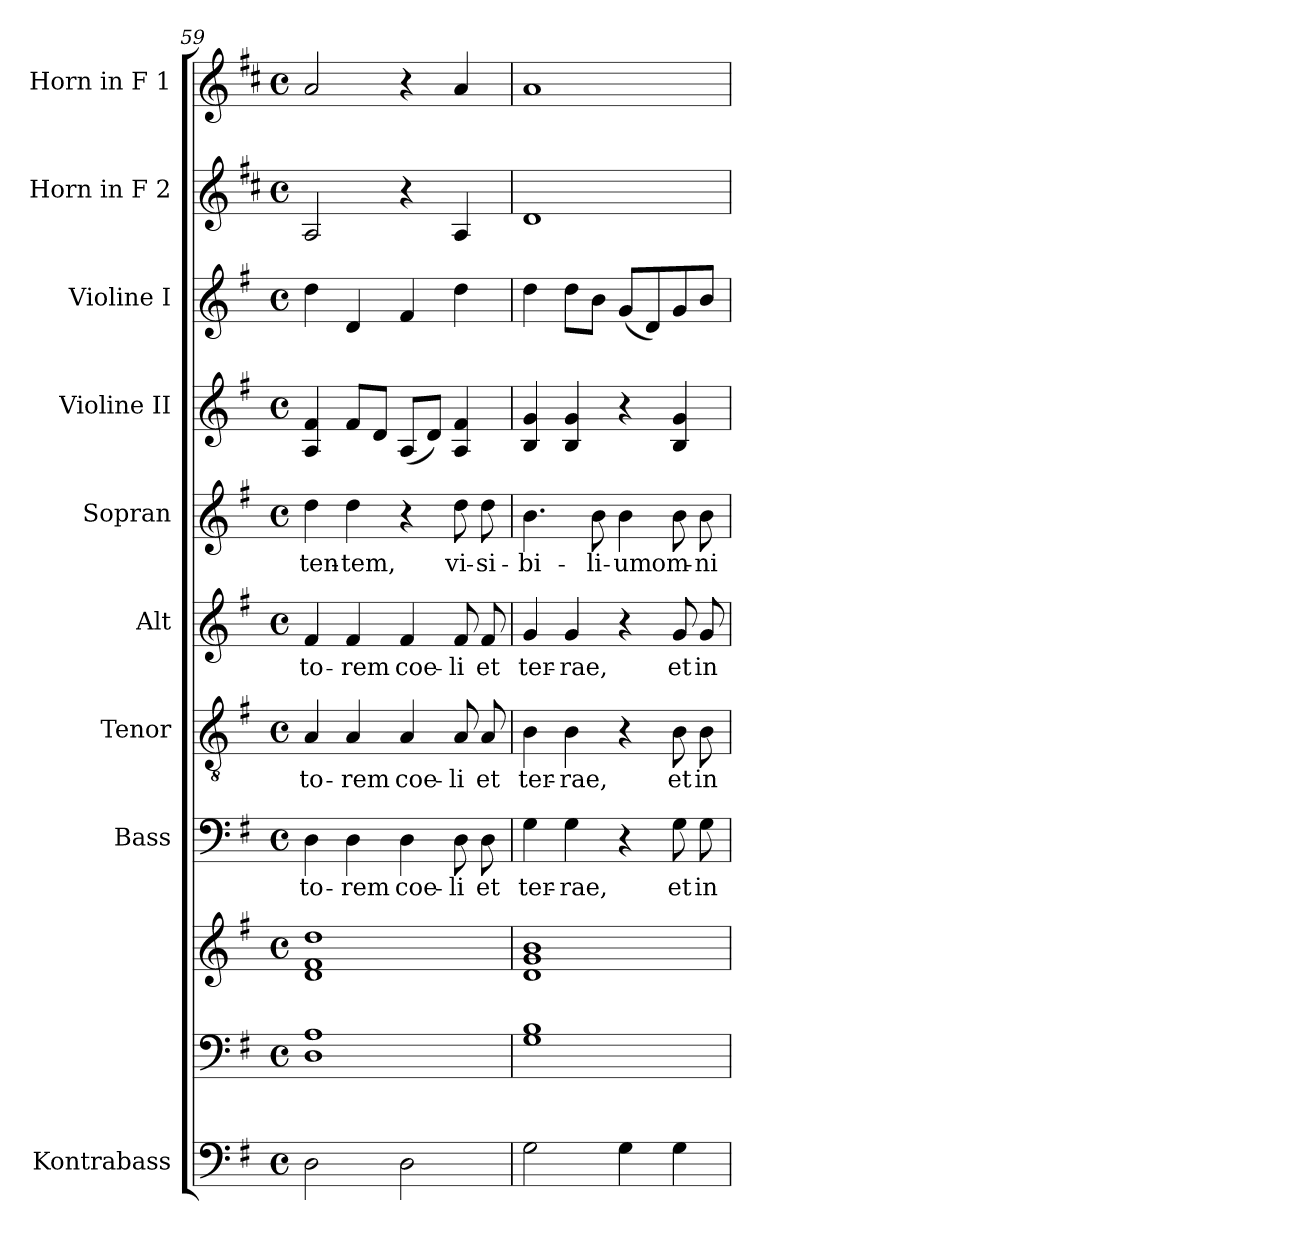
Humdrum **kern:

**kern	**kern	**kern	**kern	**text	**kern	**text	**kern	**text	**kern	**text	**kern	**kern	**kern	**kern
*part10	*part9	*part9	*part8	*part8	*part7	*part7	*part6	*part6	*part5	*part5	*part4	*part3	*part2	*part1
*staff11	*staff10	*staff9	*staff8	*staff8	*staff7	*staff7	*staff6	*staff6	*staff5	*staff5	*staff4	*staff3	*staff2	*staff1
*I"Kontrabass	*	*	*I"Bass	*	*I"Tenor	*	*I"Alt	*	*I"Sopran	*	*I"Violine II	*I"Violine I	*I"Horn in F 2	*I"Horn in F 1
*I'Kb.	*	*	*I'B.	*	*I'T.	*	*I'A.	*	*I'S.	*	*I'Vl. II	*I'Vl. I	*	*
*clefF4	*clefF4	*clefG2	*clefF4	*	*clefGv2	*	*clefG2	*	*clefG2	*	*clefG2	*clefG2	*clefG2	*clefG2
*ITrd7c12	*	*	*	*	*	*	*	*	*	*	*	*	*ITrd4c7	*ITrd4c7
*k[f#]	*k[f#]	*k[f#]	*k[f#]	*	*k[f#]	*	*k[f#]	*	*k[f#]	*	*k[f#]	*k[f#]	*k[f#]	*k[f#]
*G:	*G:	*G:	*G:	*	*G:	*	*G:	*	*G:	*	*G:	*G:	*G:	*G:
*M4/4	*M4/4	*M4/4	*M4/4	*	*M4/4	*	*M4/4	*	*M4/4	*	*M4/4	*M4/4	*M4/4	*M4/4
*met(c)	*met(c)	*met(c)	*met(c)	*	*met(c)	*	*met(c)	*	*met(c)	*	*met(c)	*met(c)	*met(c)	*met(c)
=59	=59	=59	=59	=59	=59	=59	=59	=59	=59	=59	=59	=59	=59	=59
*	*	*^	*	*	*	*	*	*	*	*	*	*	*	*
!	!	!	!	!	!LO:LY:b	!	!LO:LY:b	!	!LO:LY:b	!	!LO:LY:b	!	!	!	!
2DD\	1D 1A	1f# 1dd	1d	4D\	-to-	4A/	-to-	4f#/	-to-	4dd\	-ten-	4A/ 4f#/	4dd\	2D/	2d/
!	!	!	!	!	!LO:LY:b	!	!LO:LY:b	!	!LO:LY:b	!	!LO:LY:b	!	!	!	!
.	.	.	.	4D\	-rem	4A/	-rem	4f#/	-rem	4dd\	-tem,	8f#/L	4d/	.	.
.	.	.	.	.	.	.	.	.	.	.	.	8d/J	.	.	.
!	!	!	!	!	!LO:LY:b	!	!LO:LY:b	!	!LO:LY:b	!	!	!	!	!	!
2DD\	.	.	.	4D\	coe-	4A/	coe-	4f#/	coe-	4r	.	(<8A/L	4f#/	4r	4r
.	.	.	.	.	.	.	.	.	.	.	.	8d/J)	.	.	.
!	!	!	!	!	!LO:LY:b	!	!LO:LY:b	!	!LO:LY:b	!	!LO:LY:b	!	!	!	!
.	.	.	.	8D\	-li	8A/	-li	8f#/	-li	8dd\	vi-	4A/ 4f#/	4dd\	4D/	4d/
!	!	!	!	!	!LO:LY:b	!	!LO:LY:b	!	!LO:LY:b	!	!LO:LY:b	!	!	!	!
.	.	.	.	8D\	et	8A/	et	8f#/	et	8dd\	-si-	.	.	.	.
=60	=60	=60	=60	=60	=60	=60	=60	=60	=60	=60	=60	=60	=60	=60	=60
!	!	!	!	!	!LO:LY:b	!	!LO:LY:b	!	!LO:LY:b	!	!LO:LY:b	!	!	!	!
2GG\	1G 1B	1g 1b	1d	4G\	ter-	4B\	ter-	4g/	ter-	4.b\	-bi-	4B/ 4g/	4dd\	1G	1d
!	!	!	!	!	!LO:LY:b	!	!LO:LY:b	!	!LO:LY:b	!	!	!	!	!	!
.	.	.	.	4G\	-rae,	4B\	-rae,	4g/	-rae,	.	.	4B/ 4g/	8dd\L	.	.
!	!	!	!	!	!	!	!	!	!	!	!LO:LY:b	!	!	!	!
.	.	.	.	.	.	.	.	.	.	8b\	-li-	.	8b\J	.	.
!	!	!	!	!	!	!	!	!	!	!	!LO:LY:b	!	!	!	!
4GG\	.	.	.	4r	.	4r	.	4r	.	4b\	-um	4r	(<8g/L	.	.
.	.	.	.	.	.	.	.	.	.	.	.	.	8d/)	.	.
!	!	!	!	!	!LO:LY:b	!	!LO:LY:b	!	!LO:LY:b	!	!LO:LY:b	!	!	!	!
4GG\	.	.	.	8G\	et	8B\	et	8g/	et	8b\	om-	4B/ 4g/	8g/	.	.
!	!	!	!	!	!LO:LY:b	!	!LO:LY:b	!	!LO:LY:b	!	!LO:LY:b	!	!	!	!
.	.	.	.	8G\	in-	8B\	in-	8g/	in-	8b\	-ni-	.	8b/J	.	.
*	*	*v	*v	*	*	*	*	*	*	*	*	*	*	*	*
=	=	=	=	=	=	=	=	=	=	=	=	=	=	=
*-	*-	*-	*-	*-	*-	*-	*-	*-	*-	*-	*-	*-	*-	*-
